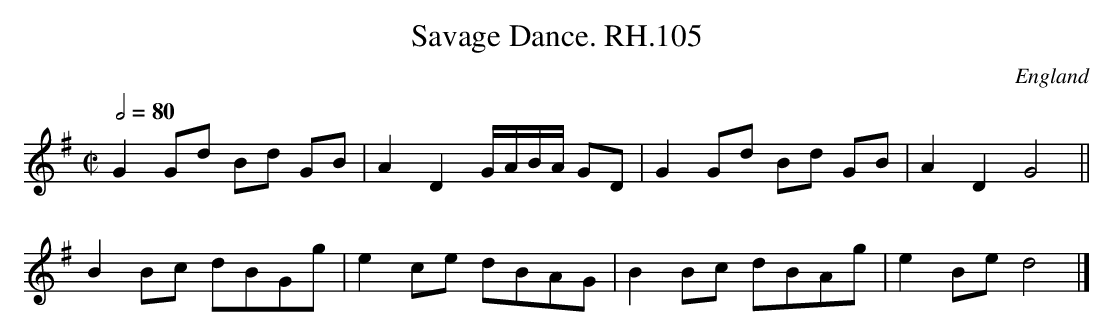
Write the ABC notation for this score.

X:1
T:Savage Dance. RH.105
L:1/8
M:C|
O:England
Q:1/2=80
K:G
G2Gd Bd GB|A2D2G/A/B/A/ GD|\
G2Gd Bd GB|A2D2 G4||!
B2Bc dBGg|e2ce dBAG|\
B2Bc dBAg|e2Be d4|]
